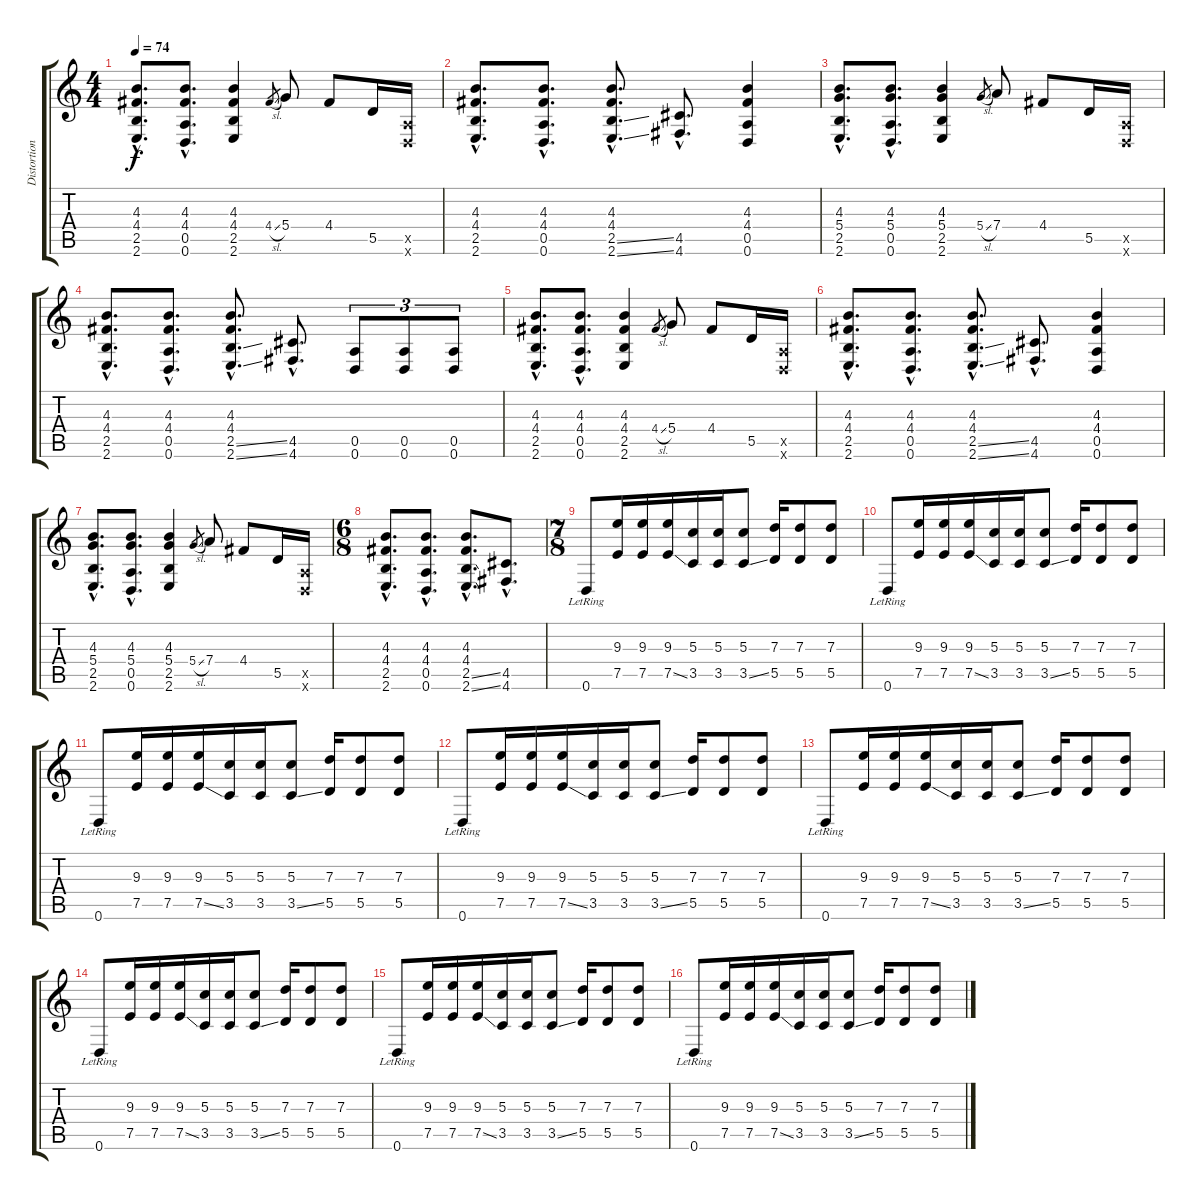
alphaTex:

\track ("Distortion Guitar II" "Distortion") {instrument distortionguitar}
\staff {score tabs}
\tuning (E4 B3 G3 D3 A2 D2) {hide}
\ts (4 4)
\tempo 74
\clef g2
\ks c
(4.3{hac} 4.4{hac} 2.5{hac} 2.6{hac}).8{d dy f} (4.3{hac} 4.4{hac} 0.5{hac} 0.6{hac}).8{d} (4.3 4.4 2.5 2.6).4 4.4{sl}.8{gr} 5.4.8 4.4.8 5.5.16 (0.5{x} 0.6{x}).16 |
(4.3{hac} 4.4{hac} 2.5{hac} 2.6{hac}).8{d} (4.3{hac} 4.4{hac} 0.5{hac} 0.6{hac}).8{d} (4.3{hac} 4.4{hac} 2.5{ss hac} 2.6{ss hac}).8{d} (4.5{hac} 4.6{hac}).8{d} (4.3 4.4 0.5 0.6).4 |
(4.3{hac} 5.4{hac} 2.5{hac} 2.6{hac}).8{d} (4.3{hac} 5.4{hac} 0.5{hac} 0.6{hac}).8{d} (4.3 5.4 2.5 2.6).4 5.4{sl}.8{gr} 7.4.8 4.4.8 5.5.16 (0.5{x} 0.6{x}).16 |
(4.3{hac} 4.4{hac} 2.5{hac} 2.6{hac}).8{d} (4.3{hac} 4.4{hac} 0.5{hac} 0.6{hac}).8{d} (4.3{hac} 4.4{hac} 2.5{ss hac} 2.6{ss hac}).8{d} (4.5{hac} 4.6{hac}).8{d} (0.5 0.6).8{tu (3 2)} (0.5 0.6).8{tu (3 2)} (0.5 0.6).8{tu (3 2)} |
(4.3{hac} 4.4{hac} 2.5{hac} 2.6{hac}).8{d} (4.3{hac} 4.4{hac} 0.5{hac} 0.6{hac}).8{d} (4.3 4.4 2.5 2.6).4 4.4{sl}.8{gr} 5.4.8 4.4.8 5.5.16 (0.5{x} 0.6{x}).16 |
(4.3{hac} 4.4{hac} 2.5{hac} 2.6{hac}).8{d} (4.3{hac} 4.4{hac} 0.5{hac} 0.6{hac}).8{d} (4.3{hac} 4.4{hac} 2.5{ss hac} 2.6{ss hac}).8{d} (4.5{hac} 4.6{hac}).8{d} (4.3 4.4 0.5 0.6).4 |
(4.3{hac} 5.4{hac} 2.5{hac} 2.6{hac}).8{d} (4.3{hac} 5.4{hac} 0.5{hac} 0.6{hac}).8{d} (4.3 5.4 2.5 2.6).4 5.4{sl}.8{gr} 7.4.8 4.4.8 5.5.16 (0.5{x} 0.6{x}).16 |
\ts (6 8)
(4.3{hac} 4.4{hac} 2.5{hac} 2.6{hac}).8{d} (4.3{hac} 4.4{hac} 0.5{hac} 0.6{hac}).8{d} (4.3{hac} 4.4{hac} 2.5{ss hac} 2.6{ss hac}).8{d} (4.5{hac} 4.6{hac}).8{d} |
\ts (7 8)
0.6{lr}.8 (9.3 7.5).16 (9.3 7.5).16 (9.3 7.5{ss}).16 (5.3 3.5).16 (5.3 3.5).16 (5.3 3.5{ss}).8 (7.3 5.5).16 (7.3 5.5).8 (7.3 5.5).8 |
0.6{lr}.8 (9.3 7.5).16 (9.3 7.5).16 (9.3 7.5{ss}).16 (5.3 3.5).16 (5.3 3.5).16 (5.3 3.5{ss}).8 (7.3 5.5).16 (7.3 5.5).8 (7.3 5.5).8 |
0.6{lr}.8 (9.3 7.5).16 (9.3 7.5).16 (9.3 7.5{ss}).16 (5.3 3.5).16 (5.3 3.5).16 (5.3 3.5{ss}).8 (7.3 5.5).16 (7.3 5.5).8 (7.3 5.5).8 |
0.6{lr}.8 (9.3 7.5).16 (9.3 7.5).16 (9.3 7.5{ss}).16 (5.3 3.5).16 (5.3 3.5).16 (5.3 3.5{ss}).8 (7.3 5.5).16 (7.3 5.5).8 (7.3 5.5).8 |
0.6{lr}.8 (9.3 7.5).16 (9.3 7.5).16 (9.3 7.5{ss}).16 (5.3 3.5).16 (5.3 3.5).16 (5.3 3.5{ss}).8 (7.3 5.5).16 (7.3 5.5).8 (7.3 5.5).8 |
0.6{lr}.8 (9.3 7.5).16 (9.3 7.5).16 (9.3 7.5{ss}).16 (5.3 3.5).16 (5.3 3.5).16 (5.3 3.5{ss}).8 (7.3 5.5).16 (7.3 5.5).8 (7.3 5.5).8 |
0.6{lr}.8 (9.3 7.5).16 (9.3 7.5).16 (9.3 7.5{ss}).16 (5.3 3.5).16 (5.3 3.5).16 (5.3 3.5{ss}).8 (7.3 5.5).16 (7.3 5.5).8 (7.3 5.5).8 |
0.6{lr}.8 (9.3 7.5).16 (9.3 7.5).16 (9.3 7.5{ss}).16 (5.3 3.5).16 (5.3 3.5).16 (5.3 3.5{ss}).8 (7.3 5.5).16 (7.3 5.5).8 (7.3 5.5).8
